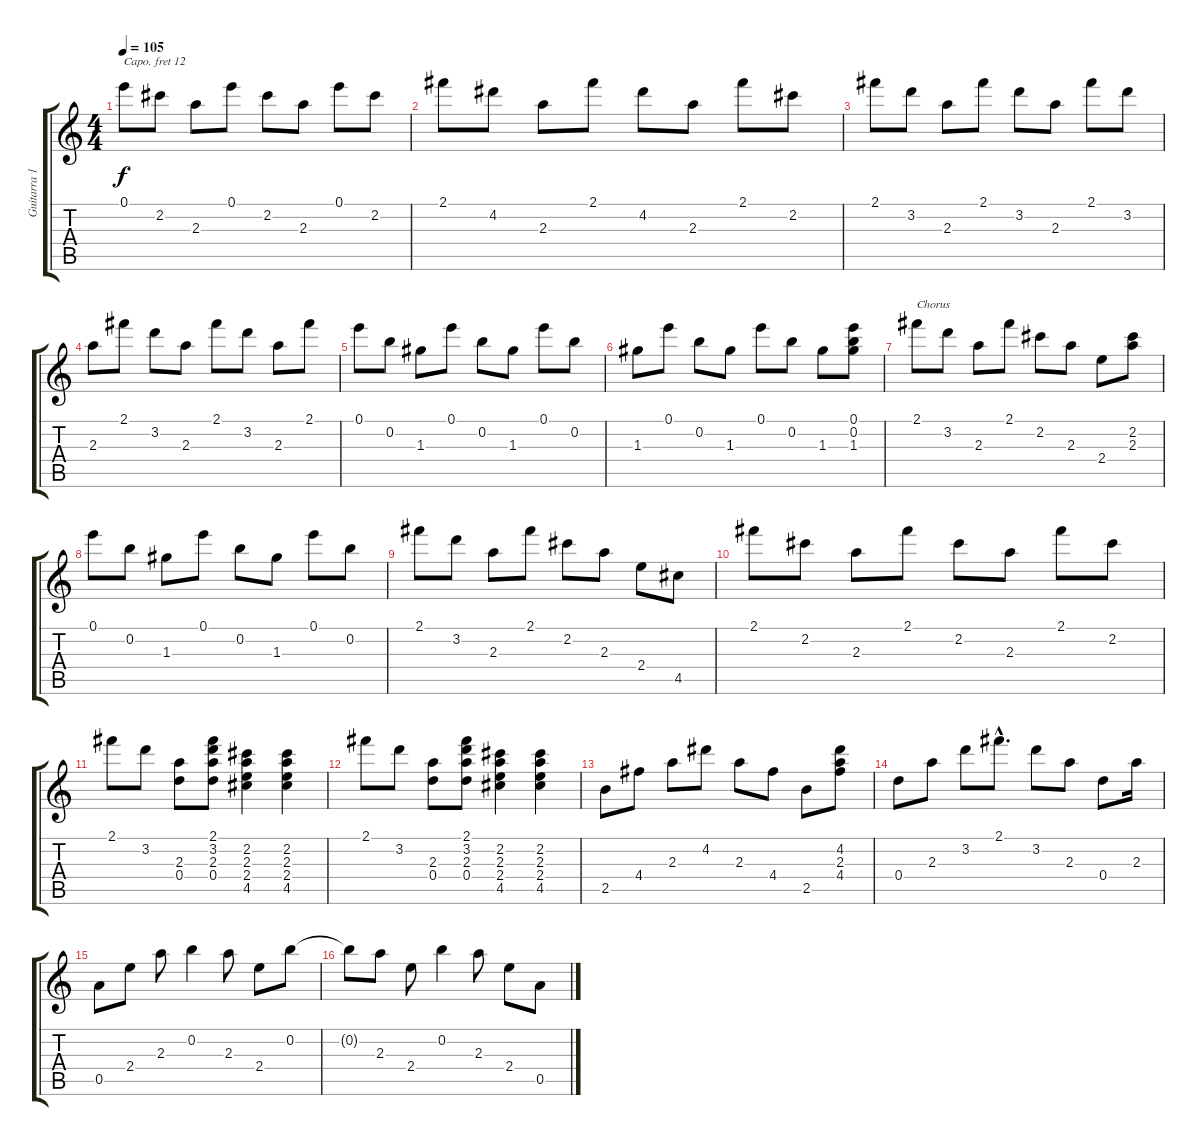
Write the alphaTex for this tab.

\track ("Guitarra 1" "Guitarra 1") {instrument electricguitarclean}
\staff {score tabs}
\capo 12
\tuning (E4 B3 G3 D3 A2 E2) {hide}
\ts (4 4)
\tempo 105
\clef g2
\ks c
0.1.8{dy f} 2.2.8 2.3.8 0.1.8 2.2.8 2.3.8 0.1.8 2.2.8 |
2.1.8 4.2.8 2.3.8 2.1.8 4.2.8 2.3.8 2.1.8 2.2.8 |
2.1.8 3.2.8 2.3.8 2.1.8 3.2.8 2.3.8 2.1.8 3.2.8 |
2.3.8 2.1.8 3.2.8 2.3.8 2.1.8 3.2.8 2.3.8 2.1.8 |
0.1.8 0.2.8 1.3.8 0.1.8 0.2.8 1.3.8 0.1.8 0.2.8 |
1.3.8 0.1.8 0.2.8 1.3.8 0.1.8 0.2.8 1.3.8 (0.1 0.2 1.3).8 |
2.1.8{txt "Chorus"} 3.2.8 2.3.8 2.1.8 2.2.8 2.3.8 2.4.8 (2.2 2.3).8 |
0.1.8 0.2.8 1.3.8 0.1.8 0.2.8 1.3.8 0.1.8 0.2.8 |
2.1.8 3.2.8 2.3.8 2.1.8 2.2.8 2.3.8 2.4.8 4.5.8 |
2.1.8 2.2.8 2.3.8 2.1.8 2.2.8 2.3.8 2.1.8 2.2.8 |
2.1.8 3.2.8 (2.3 0.4).8 (2.1 3.2 2.3 0.4).8 (2.2 2.3 2.4 4.5).4 (2.2 2.3 2.4 4.5).4 |
2.1.8 3.2.8 (2.3 0.4).8 (2.1 3.2 2.3 0.4).8 (2.2 2.3 2.4 4.5).4 (2.2 2.3 2.4 4.5).4 |
2.5.8 4.4.8 2.3.8 4.2.8 2.3.8 4.4.8 2.5.8 (4.2 2.3 4.4).8 |
0.4.8 2.3.8 3.2.8 2.1{hac}.8{d} 3.2.8 2.3.8 0.4.8 2.3.16 |
0.5.8 2.4.8 2.3.8 0.2.4 2.3.8 2.4.8 0.2.8 |
0.2{t}.8 2.3.8 2.4.8 0.2.4 2.3.8 2.4.8 0.5.8
